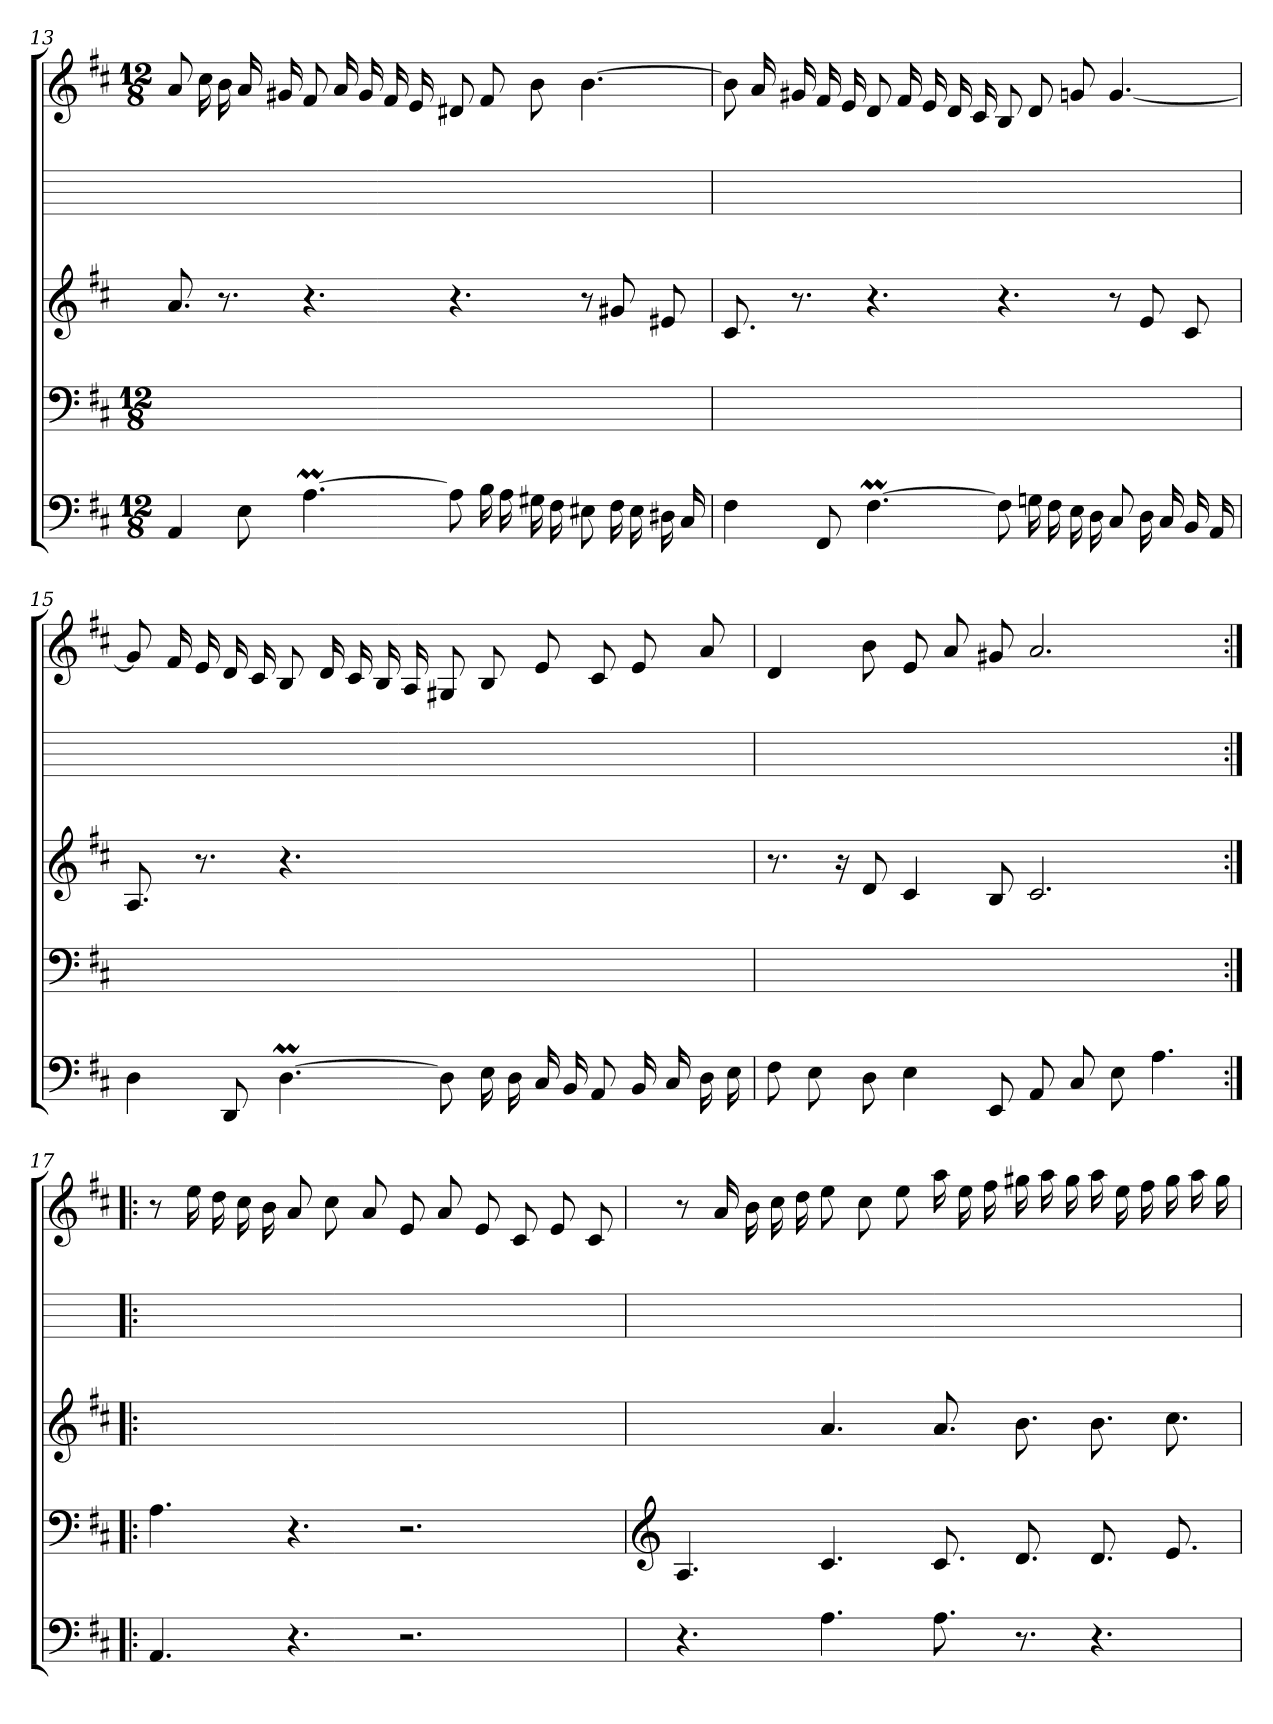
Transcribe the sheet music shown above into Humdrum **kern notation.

**kern	**kern	**kern	**kern	**kern
*part5	*part4	*part3	*part2	*part1
*staff5	*staff4	*staff3	*staff2	*staff1
*clefF4	*clefF4	*clefG2	*	*clefG2
*k[f#c#]	*k[f#c#]	*k[f#c#]	*	*k[f#c#]
*D:	*D:	*	*	*D:
*M12/8	*M12/8	*	*	*M12/8
=13	=13	=13	=13	=13
4AA	1.ryy	8.a	1.ryy	8a
.	.	.	.	16cc#
.	.	8.r	.	16b
8E	.	.	.	16a
.	.	.	.	16g#X
[4.AM	.	4.r	.	8f#
.	.	.	.	16a
.	.	.	.	16g#
.	.	.	.	16f#
.	.	.	.	16e
8A]	.	4.r	.	8d#X
16B	.	.	.	8f#
16A	.	.	.	.
16G#X	.	.	.	8b
16F#	.	.	.	.
8E#X	.	8r	.	[4.b
16F#	.	8g#X	.	.
16E#	.	.	.	.
16D#X	.	8e#X	.	.
16C#	.	.	.	.
=14	=14	=14	=14	=14
4F#	1.ryy	8.c#	1.ryy	8b]
.	.	.	.	16a
.	.	8.r	.	16g#X
8FF#	.	.	.	16f#
.	.	.	.	16e
[4.F#m	.	4.r	.	8d
.	.	.	.	16f#
.	.	.	.	16e
.	.	.	.	16d
.	.	.	.	16c#
8F#]	.	4.r	.	8B
16Gn	.	.	.	8d
16F#	.	.	.	.
16E	.	.	.	8gn
16D	.	.	.	.
8C#	.	8r	.	[4.g
16D	.	8e	.	.
16C#	.	.	.	.
16BB	.	8c#	.	.
16AA	.	.	.	.
=15	=15	=15	=15	=15
4D	1.ryy	8.A	1.ryy	8g]
.	.	.	.	16f#
.	.	8.r	.	16e
8DD	.	.	.	16d
.	.	.	.	16c#
[4.DM	.	4.r	.	8B
.	.	.	.	16d
.	.	.	.	16c#
.	.	.	.	16B
.	.	.	.	16A
8D]	.	2.ryy	.	8G#X
16E	.	.	.	8B
16D	.	.	.	.
16C#	.	.	.	8e
16BB	.	.	.	.
8AA	.	.	.	8c#
16BB	.	.	.	8e
16C#	.	.	.	.
16D	.	.	.	8a
16E	.	.	.	.
=16	=16	=16	=16	=16
8F#	1.ryy	8.r	1.ryy	4d
8E	.	.	.	.
.	.	16r	.	.
8D	.	8d	.	8b
4E	.	4c#	.	8e
.	.	.	.	8a
8EE	.	8B	.	8g#X
8AA	.	2.c#	.	2.a
8C#	.	.	.	.
8E	.	.	.	.
4.A	.	.	.	.
=17:|!|:	=17:|!|:	=17:|!|:	=17:|!|:	=17:|!|:
4.AA	4.A	1.ryy	1.ryy	8r
.	.	.	.	16ee
.	.	.	.	16dd
.	.	.	.	16cc#
.	.	.	.	16b
4.r	4.r	.	.	8a
.	.	.	.	8cc#
.	.	.	.	8a
2.r	2.r	.	.	8e
.	.	.	.	8a
.	.	.	.	8e
.	.	.	.	8c#
.	.	.	.	8e
.	.	.	.	8c#
=18	=18	=18	=18	=18
*	*clefG2	*	*	*
4.r	4.A	4.ryy	1.ryy	8r
.	.	.	.	16a
.	.	.	.	16b
.	.	.	.	16cc#
.	.	.	.	16dd
4.A	4.c#	4.a	.	8ee
.	.	.	.	8cc#
.	.	.	.	8ee
8.A	8.c#	8.a	.	16aa
.	.	.	.	16ee
.	.	.	.	16ff#
8.r	8.d	8.b	.	16gg#X
.	.	.	.	16aa
.	.	.	.	16gg#
4.r	8.d	8.b	.	16aa
.	.	.	.	16ee
.	.	.	.	16ff#
.	8.e	8.cc#	.	16gg#
.	.	.	.	16aa
.	.	.	.	16gg#
=	=	=	=	=
*-	*-	*-	*-	*-
